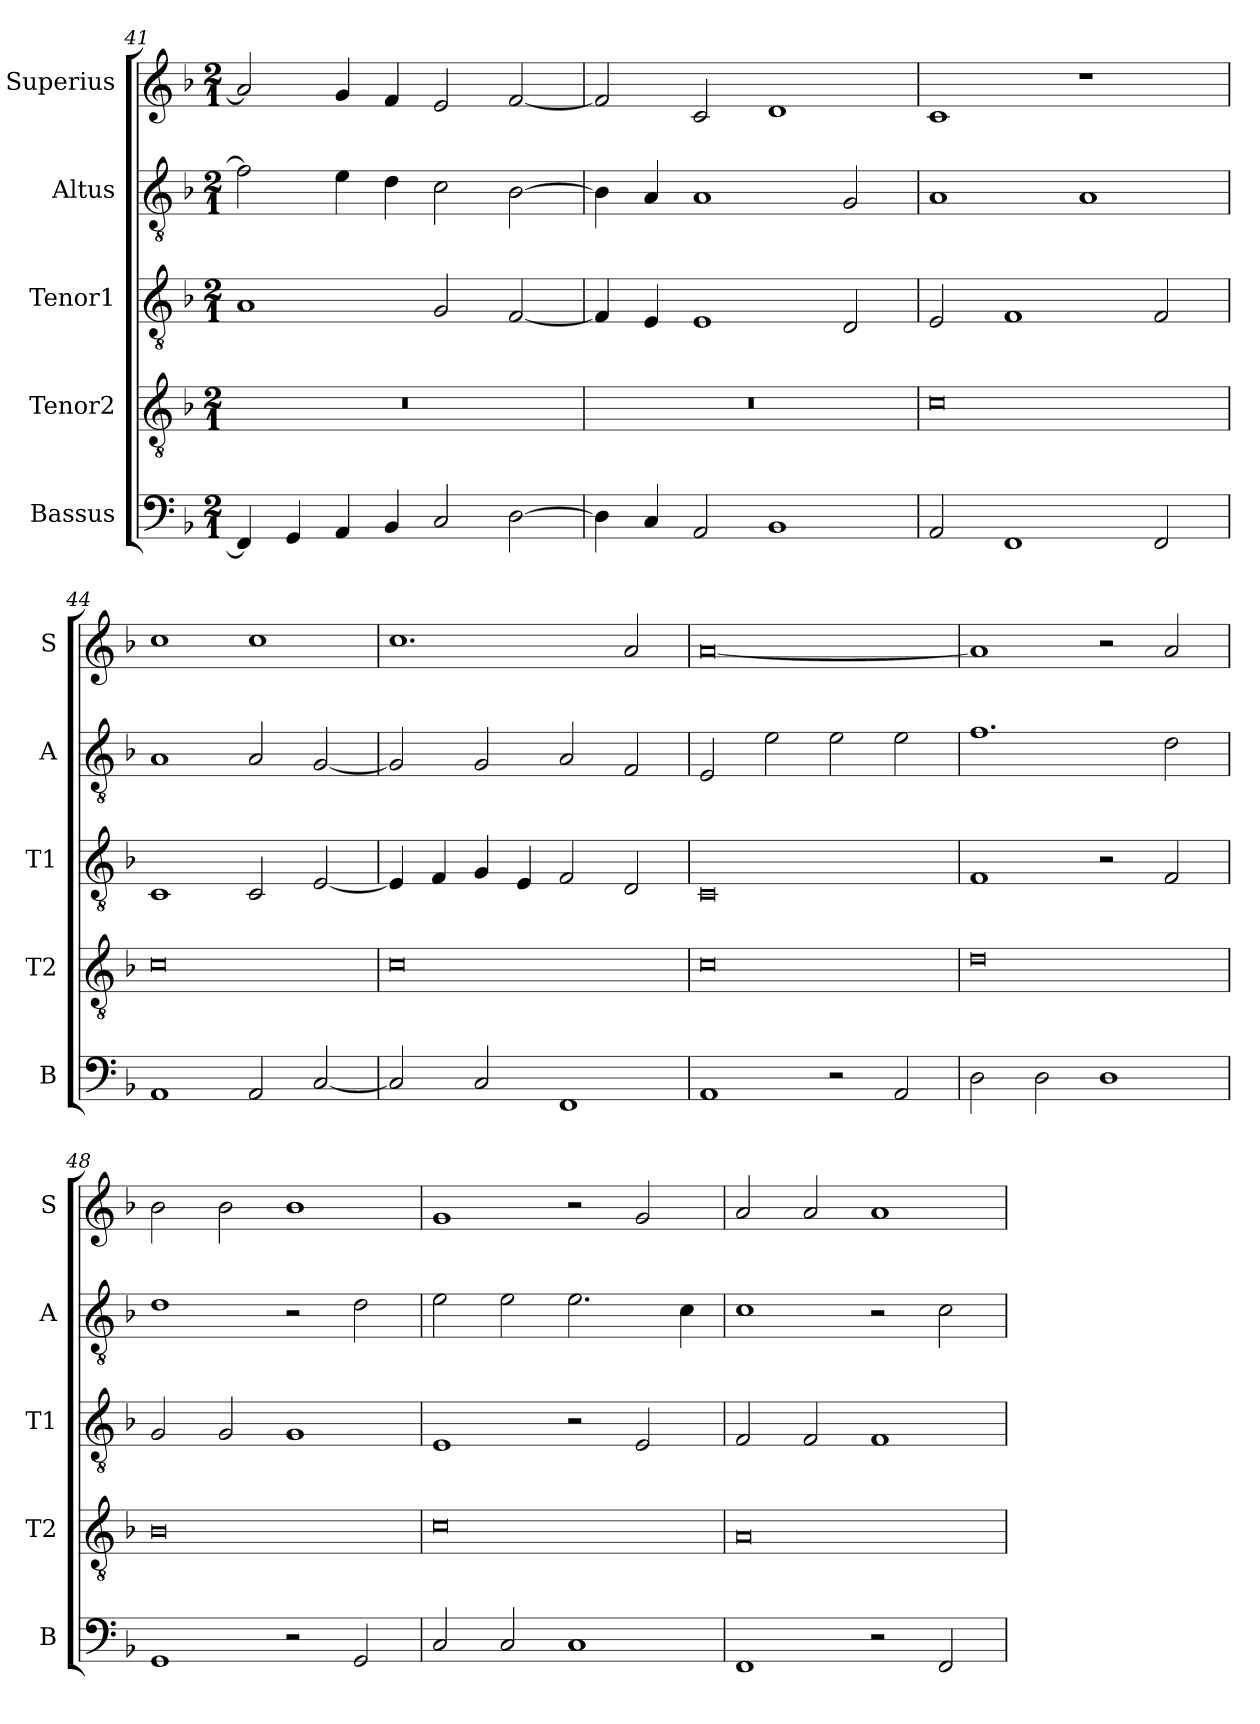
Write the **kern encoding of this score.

**kern	**kern	**kern	**kern	**kern
*part5	*part4	*part3	*part2	*part1
*staff5	*staff4	*staff3	*staff2	*staff1
*I"Bassus	*I"Tenor2	*I"Tenor1	*I"Altus	*I"Superius
*I'B	*I'T2	*I'T1	*I'A	*I'S
*clefF4	*clefGv2	*clefGv2	*clefGv2	*clefG2
*k[b-]	*k[b-]	*k[b-]	*k[b-]	*k[b-]
*M2/1	*M2/1	*M2/1	*M2/1	*M2/1
=41	=41	=41	=41	=41
4FF/]	0r	1A	2f\]	2a/]
4GG/	.	.	.	.
4AA/	.	.	4e\	4g/
4BB-/	.	.	4d\	4f/
2C/	.	2G/	2c\	2e/
[2D\	.	[2F/	[2B-\	[2f/
=42	=42	=42	=42	=42
4D\]	0r	4F/]	4B-\]	2f/]
4C/	.	4E/	4A/	.
2AA/	.	1E	1A	2c/
1BB-	.	.	.	1d
.	.	2D/	2G/	.
=43	=43	=43	=43	=43
2AA/	0c	2E/	1A	1c
1FF	.	1F	.	.
.	.	.	1A	1r
2FF/	.	2F/	.	.
=44	=44	=44	=44	=44
1AA	0c	1C	1A	1cc
2AA/	.	2C/	2A/	1cc
[2C/	.	[2E/	[2G/	.
=45	=45	=45	=45	=45
2C/]	0c	4E/]	2G/]	1.cc
.	.	4F/	.	.
2C/	.	4G/	2G/	.
.	.	4E/	.	.
1FF	.	2F/	2A/	.
.	.	2D/	2F/	2a/
=46	=46	=46	=46	=46
1AA	0c	0C	2E/	[0a
.	.	.	2e\	.
2r	.	.	2e\	.
2AA/	.	.	2e\	.
=47	=47	=47	=47	=47
2D\	0d	1F	1.f	1a]
2D\	.	.	.	.
1D	.	2r	.	2r
.	.	2F/	2d\	2a/
=48	=48	=48	=48	=48
1GG	0B-	2G/	1d	2b-\
.	.	2G/	.	2b-\
2r	.	1G	2r	1b-
2GG/	.	.	2d\	.
=49	=49	=49	=49	=49
2C/	0c	1E	2e\	1g
2C/	.	.	2e\	.
1C	.	2r	2.e\	2r
.	.	2E/	.	2g/
.	.	.	4c\	.
=50	=50	=50	=50	=50
1FF	0A	2F/	1c	2a/
.	.	2F/	.	2a/
2r	.	1F	2r	1a
2FF/	.	.	2c\	.
=	=	=	=	=
*-	*-	*-	*-	*-
